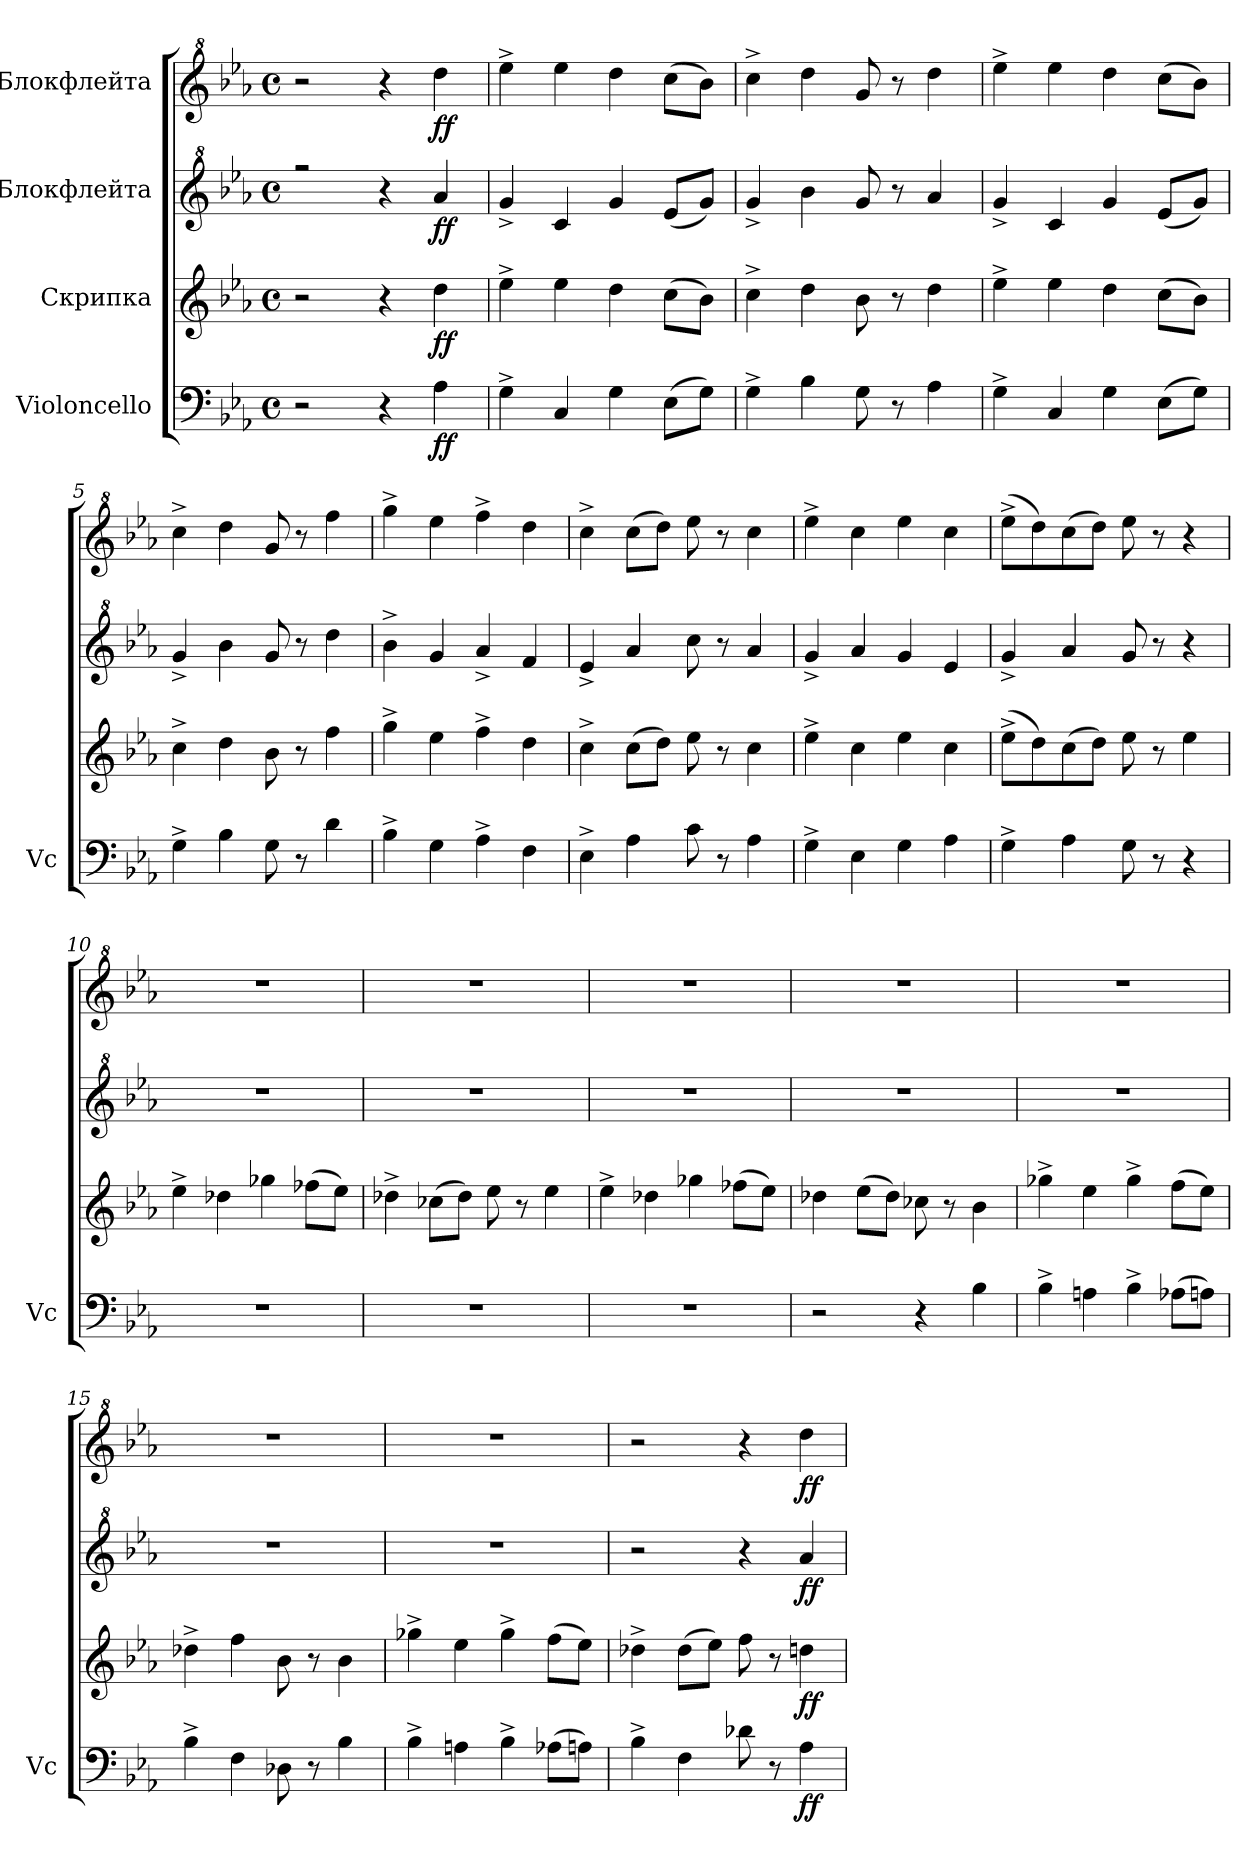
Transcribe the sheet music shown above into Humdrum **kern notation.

**kern	**dynam	**kern	**dynam	**kern	**dynam	**kern	**dynam
*part4	*part4	*part3	*part3	*part2	*part2	*part1	*part1
*staff4	*staff4	*staff3	*staff3	*staff2	*staff2	*staff1	*staff1
*I"Violoncello	*	*I"Скрипка	*	*I"Блокфлейта	*	*I"Блокфлейта	*
*I'Vc	*	*	*	*	*	*	*
*clefF4	*	*clefG2	*	*clefG^2	*	*clefG^2	*
*k[b-e-a-]	*	*k[b-e-a-]	*	*k[b-e-a-]	*	*k[b-e-a-]	*
*M4/4	*	*M4/4	*	*M4/4	*	*M4/4	*
*met(c)	*	*met(c)	*	*met(c)	*	*met(c)	*
=1	=1	=1	=1	=1	=1	=1	=1
2r	.	2r	.	2rfff	.	2r	.
4r	.	4r	.	4r	.	4r	.
!	!LO:DY:b	!	!LO:DY:b	!	!LO:DY:b	!	!LO:DY:b
4A-\	ff	4dd\	ff	4aa-/	ff	4ddd\	ff
=2	=2	=2	=2	=2	=2	=2	=2
4G^\	.	4ee-^\	.	4gg^/	.	4eee-^\	.
4C/	.	4ee-\	.	4cc/	.	4eee-\	.
4G\	.	4dd\	.	4gg/	.	4ddd\	.
(>8E-\L	.	(>8cc\L	.	(<8ee-/L	.	(>8ccc\L	.
8G\J)	.	8b-\J)	.	8gg/J)	.	8bb-\J)	.
=3	=3	=3	=3	=3	=3	=3	=3
4G^\	.	4cc^\	.	4gg^/	.	4ccc^\	.
4B-\	.	4dd\	.	4bb-\	.	4ddd\	.
8G\	.	8b-\	.	8gg/	.	8gg/	.
8r	.	8r	.	8r	.	8r	.
4A-\	.	4dd\	.	4aa-/	.	4ddd\	.
=4	=4	=4	=4	=4	=4	=4	=4
4G^\	.	4ee-^\	.	4gg^/	.	4eee-^\	.
4C/	.	4ee-\	.	4cc/	.	4eee-\	.
4G\	.	4dd\	.	4gg/	.	4ddd\	.
(>8E-\L	.	(>8cc\L	.	(<8ee-/L	.	(>8ccc\L	.
8G\J)	.	8b-\J)	.	8gg/J)	.	8bb-\J)	.
=5	=5	=5	=5	=5	=5	=5	=5
4G^\	.	4cc^\	.	4gg^/	.	4ccc^\	.
4B-\	.	4dd\	.	4bb-\	.	4ddd\	.
8G\	.	8b-\	.	8gg/	.	8gg/	.
8r	.	8r	.	8r	.	8r	.
4d\	.	4ff\	.	4ddd\	.	4fff\	.
=6	=6	=6	=6	=6	=6	=6	=6
4B-^\	.	4gg^\	.	4bb-^\	.	4ggg^\	.
4G\	.	4ee-\	.	4gg/	.	4eee-\	.
4A-^\	.	4ff^\	.	4aa-^/	.	4fff^\	.
4F\	.	4dd\	.	4ff/	.	4ddd\	.
=7	=7	=7	=7	=7	=7	=7	=7
4E-^\	.	4cc^\	.	4ee-^/	.	4ccc^\	.
4A-\	.	(>8cc\L	.	4aa-/	.	(>8ccc\L	.
.	.	8dd\J)	.	.	.	8ddd\J)	.
8c\	.	8ee-\	.	8ccc\	.	8eee-\	.
8r	.	8r	.	8r	.	8r	.
4A-\	.	4cc\	.	4aa-/	.	4ccc\	.
!!LO:LB:g=z
=8	=8	=8	=8	=8	=8	=8	=8
4G^\	.	4ee-^\	.	4gg^/	.	4eee-^\	.
4E-\	.	4cc\	.	4aa-/	.	4ccc\	.
4G\	.	4ee-\	.	4gg/	.	4eee-\	.
4A-\	.	4cc\	.	4ee-/	.	4ccc\	.
=9	=9	=9	=9	=9	=9	=9	=9
4G^\	.	(>8ee-^\L	.	4gg^/	.	(>8eee-^\L	.
.	.	8dd\)	.	.	.	8ddd\)	.
4A-\	.	(>8cc\	.	4aa-/	.	(>8ccc\	.
.	.	8dd\J)	.	.	.	8ddd\J)	.
8G\	.	8ee-\	.	8gg/	.	8eee-\	.
8r	.	8r	.	8r	.	8r	.
4r	.	4ee-\	.	4r	.	4r	.
=10	=10	=10	=10	=10	=10	=10	=10
1r	.	4ee-^\	.	1r	.	1r	.
.	.	4dd-X\	.	.	.	.	.
.	.	4gg-X\	.	.	.	.	.
.	.	(>8ff-X\L	.	.	.	.	.
.	.	8ee-\J)	.	.	.	.	.
=11	=11	=11	=11	=11	=11	=11	=11
1r	.	4dd-X^\	.	1r	.	1r	.
.	.	(>8cc-X\L	.	.	.	.	.
.	.	8dd-\J)	.	.	.	.	.
.	.	8ee-\	.	.	.	.	.
.	.	8r	.	.	.	.	.
.	.	4ee-\	.	.	.	.	.
=12	=12	=12	=12	=12	=12	=12	=12
1r	.	4ee-^\	.	1r	.	1r	.
.	.	4dd-X\	.	.	.	.	.
.	.	4gg-X\	.	.	.	.	.
.	.	(>8ff-X\L	.	.	.	.	.
.	.	8ee-\J)	.	.	.	.	.
=13	=13	=13	=13	=13	=13	=13	=13
2r	.	4dd-X\	.	1r	.	1r	.
.	.	(>8ee-\L	.	.	.	.	.
.	.	8dd-\J)	.	.	.	.	.
4r	.	8cc-X\	.	.	.	.	.
.	.	8r	.	.	.	.	.
4B-\	.	4b-\	.	.	.	.	.
!!LO:LB:g=z
=14	=14	=14	=14	=14	=14	=14	=14
4B-^\	.	4gg-X^\	.	1r	.	1r	.
4An\	.	4ee-\	.	.	.	.	.
4B-^\	.	4gg-^\	.	.	.	.	.
(>8A-X\L	.	(>8ff\L	.	.	.	.	.
8An\J)	.	8ee-\J)	.	.	.	.	.
=15	=15	=15	=15	=15	=15	=15	=15
4B-^\	.	4dd-X^\	.	1r	.	1r	.
4F\	.	4ff\	.	.	.	.	.
8D-X\	.	8b-\	.	.	.	.	.
8r	.	8r	.	.	.	.	.
4B-\	.	4b-\	.	.	.	.	.
=16	=16	=16	=16	=16	=16	=16	=16
4B-^\	.	4gg-X^\	.	1r	.	1r	.
4An\	.	4ee-\	.	.	.	.	.
4B-^\	.	4gg-^\	.	.	.	.	.
(>8A-X\L	.	(>8ff\L	.	.	.	.	.
8An\J)	.	8ee-\J)	.	.	.	.	.
=17	=17	=17	=17	=17	=17	=17	=17
4B-^\	.	4dd-X^\	.	2r	.	2r	.
4F\	.	(>8dd-\L	.	.	.	.	.
.	.	8ee-\J)	.	.	.	.	.
8d-X\	.	8ff\	.	4r	.	4r	.
8r	.	8r	.	.	.	.	.
!	!LO:DY:b	!	!LO:DY:b	!	!LO:DY:b	!	!LO:DY:b
4A-\	ff	4ddn\	ff	4aa-/	ff	4ddd\	ff
=	=	=	=	=	=	=	=
*-	*-	*-	*-	*-	*-	*-	*-
